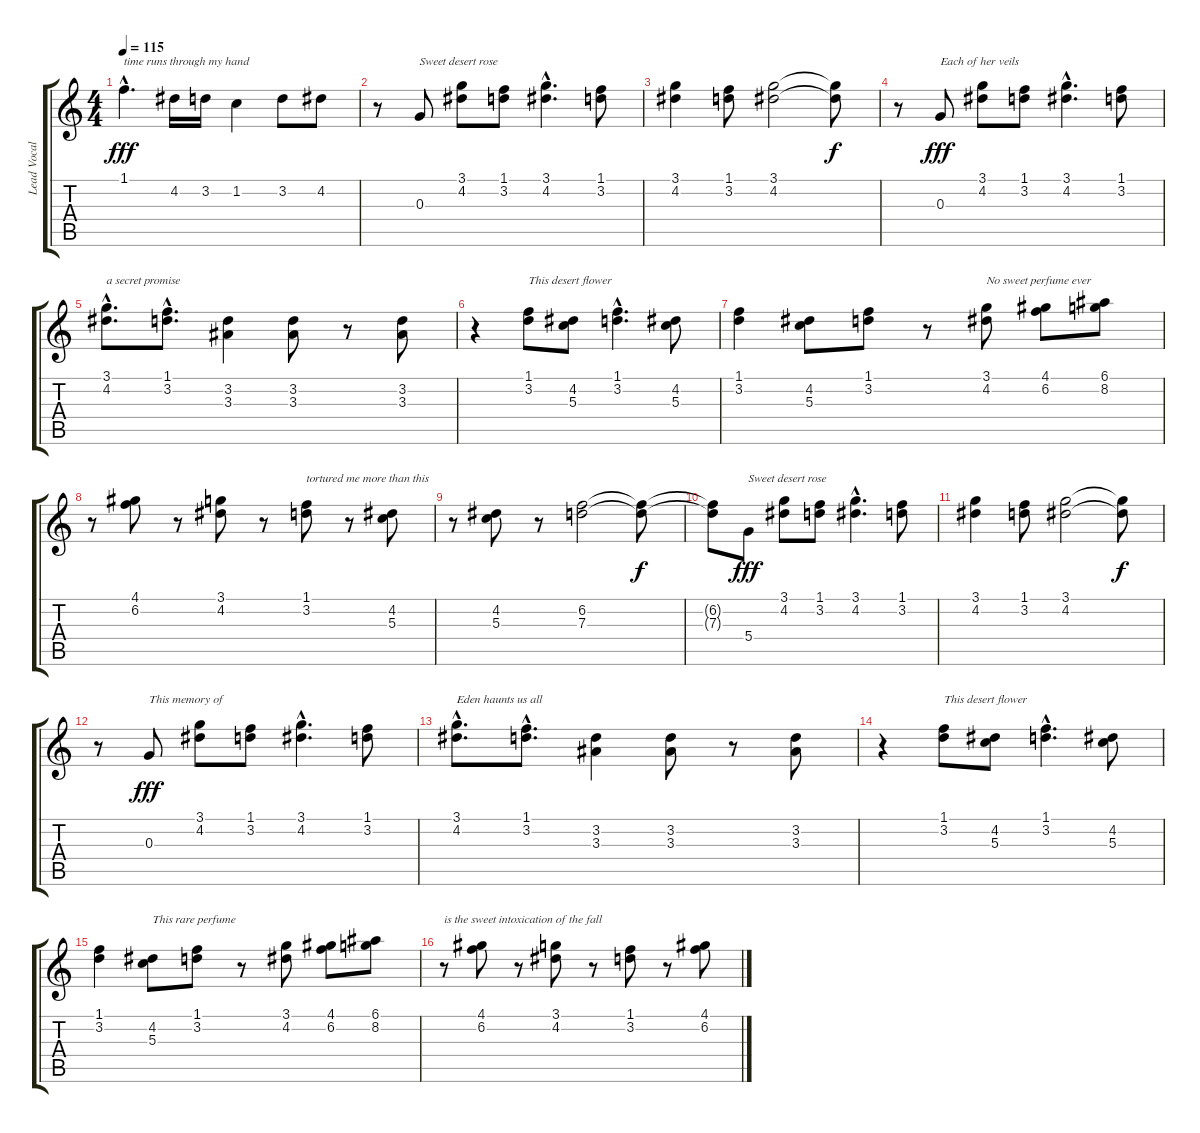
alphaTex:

\track ("Lead Vocal" "Lead Vocal") {instrument electricguitarjazz}
\staff {score tabs}
\tuning (E4 B3 G3 D3 A2 E2) {hide}
\ts (4 4)
\tempo 115
\clef g2
\ks c
1.1{hac}.4{d txt "time runs through my hand" dy fff} 4.2.16 3.2.16 1.2.4 3.2.8 4.2.8 |
r.8 0.3.8{txt "Sweet desert rose"} (3.1 4.2).8 (1.1 3.2).8 (3.1{hac} 4.2{hac}).4{d} (1.1 3.2).8 |
(3.1 4.2).4 (1.1 3.2).8 (3.1 4.2).2 (3.1{t} 4.2{t}).8{dy f} |
r.8 0.3.8{txt "Each of her veils" dy fff} (3.1 4.2).8 (1.1 3.2).8 (3.1{hac} 4.2{hac}).4{d} (1.1 3.2).8 |
(3.1{hac} 4.2{hac}).8{d txt "a secret promise"} (1.1{hac} 3.2{hac}).8{d} (3.2 3.3).4 (3.2 3.3).8 r.8 (3.2 3.3).8 |
r.4 (1.1 3.2).8{txt "This desert flower"} (4.2 5.3).8 (1.1{hac} 3.2{hac}).4{d} (4.2 5.3).8 |
(1.1 3.2).4 (4.2 5.3).8 (1.1 3.2).8 r.8 (3.1 4.2).8{txt "No sweet perfume ever"} (4.1 6.2).8 (6.1 8.2).8 |
r.8 (4.1 6.2).8 r.8 (3.1 4.2).8 r.8 (1.1 3.2).8{txt "tortured me more than this"} r.8 (4.2 5.3).8 |
r.8 (4.2 5.3).8 r.8 (6.2 7.3).2 (6.2{t} 7.3{t}).8{dy f} |
(6.2{t} 7.3{t}).8 5.4.8{txt "Sweet desert rose" dy fff} (3.1 4.2).8 (1.1 3.2).8 (3.1{hac} 4.2{hac}).4{d} (1.1 3.2).8 |
(3.1 4.2).4 (1.1 3.2).8 (3.1 4.2).2 (3.1{t} 4.2{t}).8{dy f} |
r.8 0.3.8{txt "This memory of" dy fff} (3.1 4.2).8 (1.1 3.2).8 (3.1{hac} 4.2{hac}).4{d} (1.1 3.2).8 |
(3.1{hac} 4.2{hac}).8{d txt "Eden haunts us all"} (1.1{hac} 3.2{hac}).8{d} (3.2 3.3).4 (3.2 3.3).8 r.8 (3.2 3.3).8 |
r.4 (1.1 3.2).8{txt "This desert flower"} (4.2 5.3).8 (1.1{hac} 3.2{hac}).4{d} (4.2 5.3).8 |
(1.1 3.2).4 (4.2 5.3).8{txt "This rare perfume"} (1.1 3.2).8 r.8 (3.1 4.2).8 (4.1 6.2).8 (6.1 8.2).8 |
r.8{txt "is the sweet intoxication of the fall"} (4.1 6.2).8 r.8 (3.1 4.2).8 r.8 (1.1 3.2).8 r.8 (4.1 6.2).8
